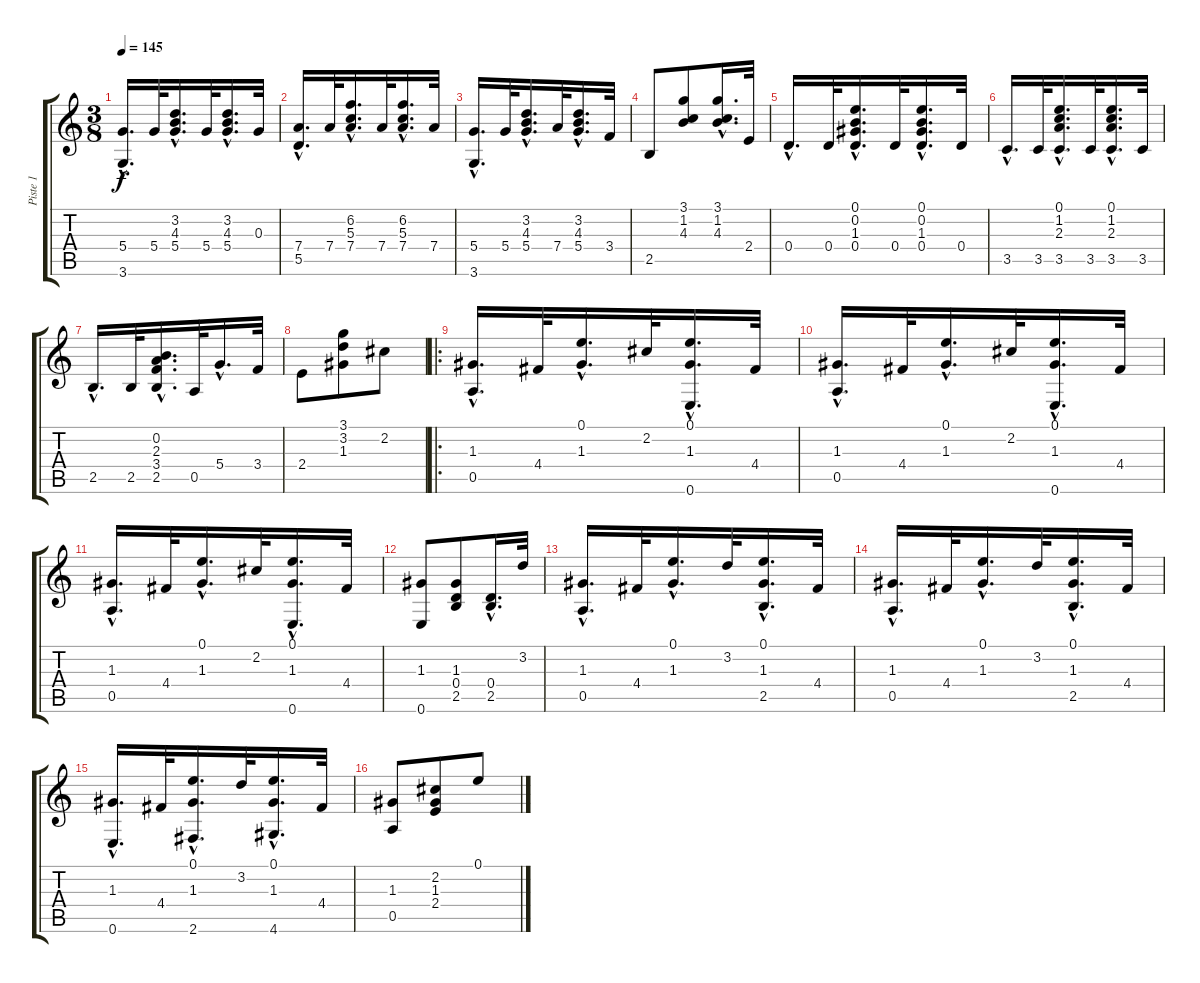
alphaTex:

\track ("Piste 1" "Piste 1") {instrument acousticguitarnylon}
\staff {score tabs}
\tuning (E4 B3 G3 D3 A2 E2) {hide}
\ts (3 8)
\tempo 145
\clef g2
\ks c
(5.4{hac} 3.6{hac}).16{d dy f} 5.4.32 (3.2{hac} 4.3{hac} 5.4{hac}).16{d} 5.4.32 (3.2{hac} 4.3{hac} 5.4{hac}).16{d} 0.3.32 |
(7.4{hac} 5.5{hac}).16{d} 7.4.32 (6.2{hac} 5.3{hac} 7.4{hac}).16{d} 7.4.32 (6.2{hac} 5.3{hac} 7.4{hac}).16{d} 7.4.32 |
(5.4{hac} 3.6{hac}).16{d} 5.4.32 (3.2{hac} 4.3{hac} 5.4{hac}).16{d} 7.4.32 (3.2{hac} 4.3{hac} 5.4{hac}).16{d} 3.4.32 |
2.5.8 (3.1 1.2 4.3).8 (3.1{hac} 1.2{hac} 4.3{hac}).16{d} 2.4.32 |
0.4{hac}.16{d} 0.4.32 (0.1{hac} 0.2{hac} 1.3{hac} 0.4{hac}).16{d} 0.4.32 (0.1{hac} 0.2{hac} 1.3{hac} 0.4{hac}).16{d} 0.4.32 |
3.5{hac}.16{d} 3.5.32 (0.1{hac} 1.2{hac} 2.3{hac} 3.5{hac}).16{d} 3.5.32 (0.1{hac} 1.2{hac} 2.3{hac} 3.5{hac}).16{d} 3.5.32 |
2.5{hac}.16{d} 2.5.32 (0.2{hac} 2.3{hac} 3.4{hac} 2.5{hac}).16{d} 0.5.32 5.4{hac}.16{d} 3.4.32 |
2.4.8 (3.1 3.2 1.3).8 2.2.8 |
\ro
(1.3{hac} 0.5{hac}).16{d} 4.4.32 (0.1{hac} 1.3{hac}).16{d} 2.2.32 (0.1{hac} 1.3{hac} 0.6{hac}).16{d} 4.4.32 |
(1.3{hac} 0.5{hac}).16{d} 4.4.32 (0.1{hac} 1.3{hac}).16{d} 2.2.32 (0.1{hac} 1.3{hac} 0.6{hac}).16{d} 4.4.32 |
(1.3{hac} 0.5{hac}).16{d} 4.4.32 (0.1{hac} 1.3{hac}).16{d} 2.2.32 (0.1{hac} 1.3{hac} 0.6{hac}).16{d} 4.4.32 |
(1.3 0.6).8 (1.3 0.4 2.5).8 (0.4{hac} 2.5{hac}).16{d} 3.2.32 |
(1.3{hac} 0.5{hac}).16{d} 4.4.32 (0.1{hac} 1.3{hac}).16{d} 3.2.32 (0.1{hac} 1.3{hac} 2.5{hac}).16{d} 4.4.32 |
(1.3{hac} 0.5{hac}).16{d} 4.4.32 (0.1{hac} 1.3{hac}).16{d} 3.2.32 (0.1{hac} 1.3{hac} 2.5{hac}).16{d} 4.4.32 |
(1.3{hac} 0.6{hac}).16{d} 4.4.32 (0.1{hac} 1.3{hac} 2.6{hac}).16{d} 3.2.32 (0.1{hac} 1.3{hac} 4.6{hac}).16{d} 4.4.32 |
(1.3 0.5).8 (2.2 1.3 2.4).8 0.1.8
